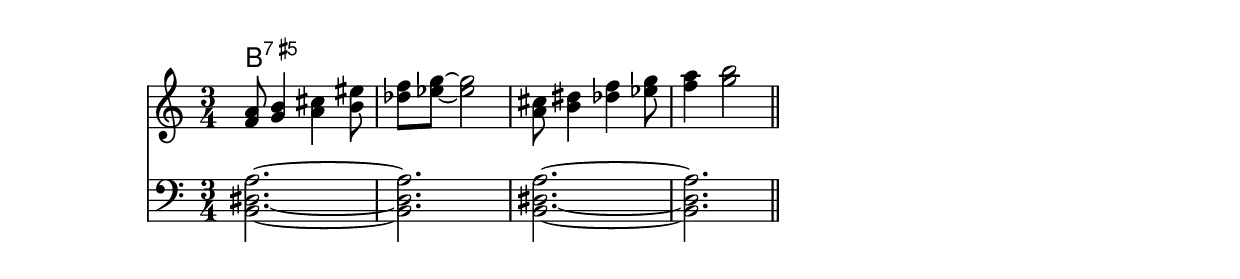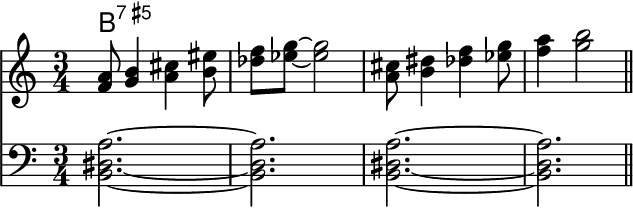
\version "2.24.4"
\language "english"
#(ly:set-option 'crop #t)
\score {
  \midi {
    \tempo 4=120
  }
  \layout {
    \context {
      \Score
      \omit BarNumber
    }
  }
  {
    <<
    \chords{
      \set noChordSymbol = ""
      \set minorChordModifier = \markup { "-" }
      \skip \pppp % to prevent named chords sounding
      b1:aug7
    }
    \new Staff {
      \key c \major
      \numericTimeSignature
      \time 3/4
      \clef treble {
        \relative {
          \skip \f % spacer to set voice volume
          <f' a>8 <g b>4 <a cs>4 <b es>8 |
          <df f>8 <ef g>8~ <ef g>2 |
          <a, cs>8 <b ds>4 <df f>4 <ef g>8 |
          <f a>4 <g b>2 |
          \bar "||"
        }
      }
    }
    \new Staff {
      \clef bass {
        {
          \skip \f
          <b, ds a>2.~ |
          <b, ds a>2. |
          <b, ds a>2.~ |
          <b, ds a>2. |
          \bar "||"
        }
      }
    }
    >>
  }
}
